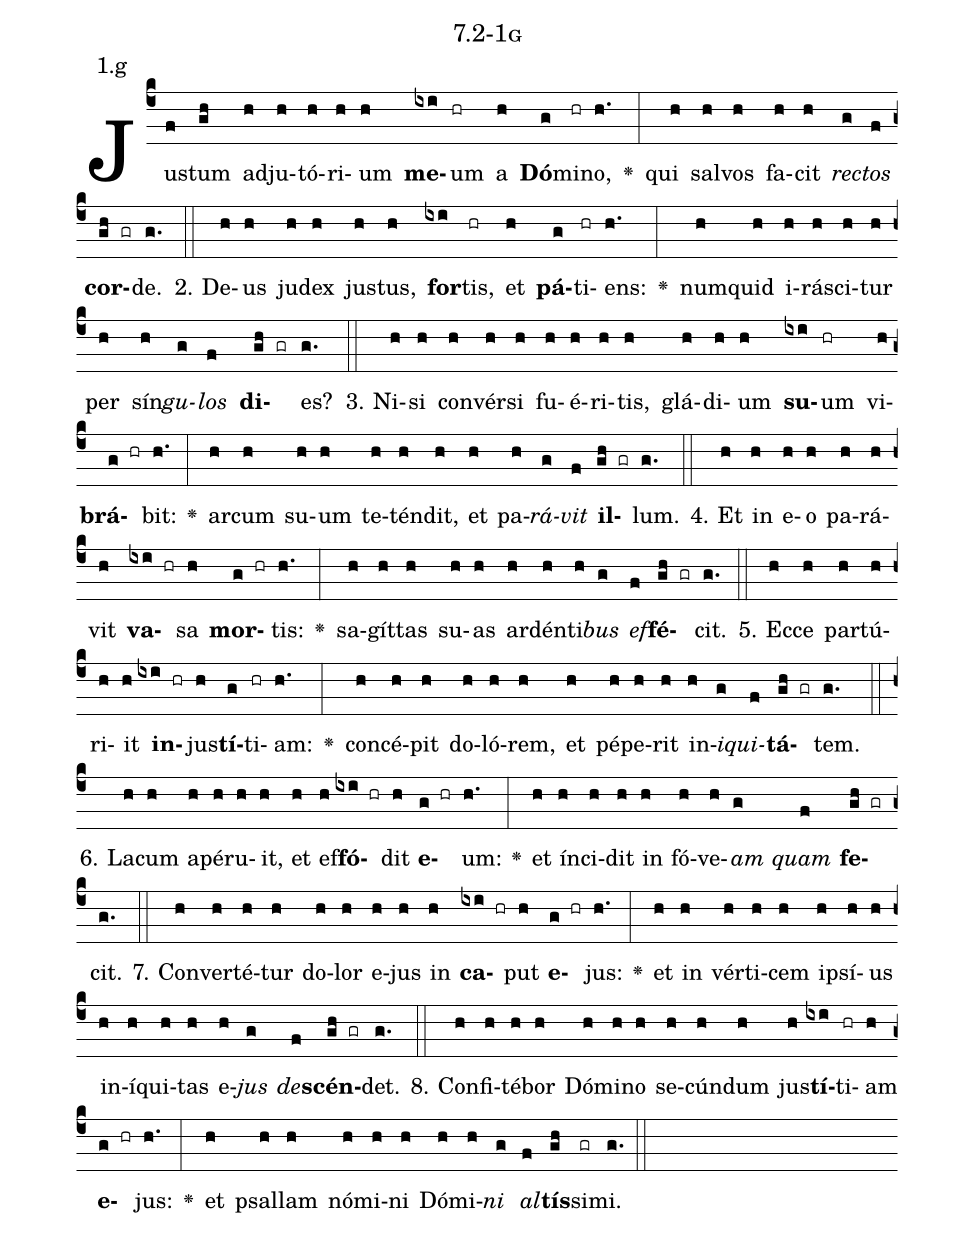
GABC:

name: 7.2-1g;
annotation: 1.g;
%%
(c4)Jus(f)tum(gh) ad(h)ju(h)tó(h)ri(h)um(h) <b>me</b>(ixi)um(hr) a(h) <b>Dó</b>(g)mi(hr)no,(h.) <v>\greheightstar</v>(:) qui(h) sal(h)vos(h) fa(h)cit(h) <i>rec</i>(g)<i>tos</i>(f) <b>cor</b>(gh gr)de.(g.) (::)
2. De(h)us(h) ju(h)dex(h) jus(h)tus,(h) <b>for</b>(ixi)tis,(hr) et(h) <b>pá</b>(g)ti(hr)ens:(h.) <v>\greheightstar</v>(:) num(h)quid(h) i(h)rá(h)sci(h)tur(h) per(h) sín(h)<i>gu</i>(g)<i>los</i>(f) <b>di</b>(gh gr)es?(g.) (::)
3. Ni(h)si(h) con(h)vér(h)si(h) fu(h)é(h)ri(h)tis,(h) glá(h)di(h)um(h) <b>su</b>(ixi)um(hr) vi(h)<b>brá</b>(g hr)bit:(h.) <v>\greheightstar</v>(:) ar(h)cum(h) su(h)um(h) te(h)tén(h)dit,(h) et(h) pa(h)<i>rá</i>(g)<i>vit</i>(f) <b>il</b>(gh gr)lum.(g.) (::)
4. Et(h) in(h) e(h)o(h) pa(h)rá(h)vit(h) <b>va</b>(ixi hr)sa(h) <b>mor</b>(g hr)tis:(h.) <v>\greheightstar</v>(:) sa(h)gít(h)tas(h) su(h)as(h) ar(h)dén(h)ti(h)<i>bus</i>(g) <i>ef</i>(f)<b>fé</b>(gh gr)cit.(g.) (::)
5. Ec(h)ce(h) par(h)tú(h)ri(h)it(h) <b>in</b>(ixi hr)jus(h)<b>tí</b>(g)ti(hr)am:(h.) <v>\greheightstar</v>(:) con(h)cé(h)pit(h) do(h)ló(h)rem,(h) et(h) pé(h)pe(h)rit(h) in(h)<i>i</i>(g)<i>qui</i>(f)<b>tá</b>(gh gr)tem.(g.) (::)
6. La(h)cum(h) a(h)pé(h)ru(h)it,(h) et(h) ef(h)<b>fó</b>(ixi hr)dit(h) <b>e</b>(g hr)um:(h.) <v>\greheightstar</v>(:) et(h) ín(h)ci(h)dit(h) in(h) fó(h)ve(h)<i>am</i>(g) <i>quam</i>(f) <b>fe</b>(gh gr)cit.(g.) (::)
7. Con(h)ver(h)té(h)tur(h) do(h)lor(h) e(h)jus(h) in(h) <b>ca</b>(ixi hr)put(h) <b>e</b>(g hr)jus:(h.) <v>\greheightstar</v>(:) et(h) in(h) vér(h)ti(h)cem(h) ip(h)sí(h)us(h) in(h)í(h)qui(h)tas(h) e(h)<i>jus</i>(g) <i>de</i>(f)<b>scén</b>(gh gr)det.(g.) (::)
8. Con(h)fi(h)té(h)bor(h) Dó(h)mi(h)no(h) se(h)cún(h)dum(h) jus(h)<b>tí</b>(ixi)ti(hr)am(h) <b>e</b>(g hr)jus:(h.) <v>\greheightstar</v>(:) et(h) psal(h)lam(h) nó(h)mi(h)ni(h) Dó(h)mi(h)<i>ni</i>(g) <i>al</i>(f)<b>tís</b>(gh)si(gr)mi.(g.) (::)
